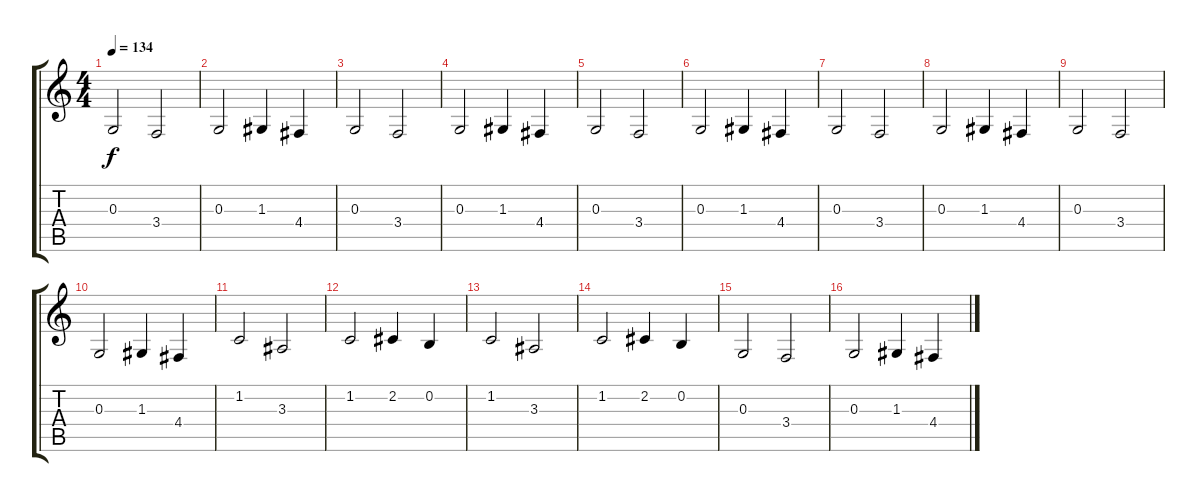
\track "" {instrument stringensemble1}
\staff {score tabs}
\tuning (E4 B3 G3 D3 A2 E2) {hide}
\ts (4 4)
\tempo 134
\clef g2
\ks c
0.3.2{dy f} 3.4.2 |
0.3.2 1.3.4 4.4.4 |
0.3.2 3.4.2 |
0.3.2 1.3.4 4.4.4 |
0.3.2 3.4.2 |
0.3.2 1.3.4 4.4.4 |
0.3.2 3.4.2 |
0.3.2 1.3.4 4.4.4 |
0.3.2 3.4.2 |
0.3.2 1.3.4 4.4.4 |
1.2.2{volume 12} 3.3.2{volume 9} |
1.2.2{volume 12} 2.2.4 0.2.4{volume 9} |
1.2.2{volume 12} 3.3.2{volume 9} |
1.2.2{volume 12} 2.2.4 0.2.4{volume 9} |
0.3.2 3.4.2 |
0.3.2 1.3.4 4.4.4
